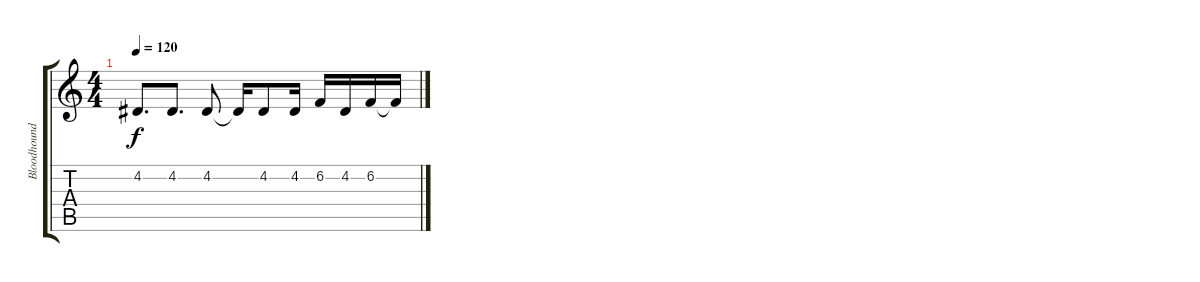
\track ("Bloodhound Gang" "Bloodhound") {instrument bassoon}
\staff {score tabs}
\tuning (E4 B3 G3 D3 A2 E2) {hide}
\ts (4 4)
\tempo 120
\clef g2
\ks c
4.2.8{d dy f} 4.2.8{d} 4.2.8 4.2{t}.16 4.2.8 4.2.16 6.2.16 4.2.16 6.2.16 6.2{t}.16
